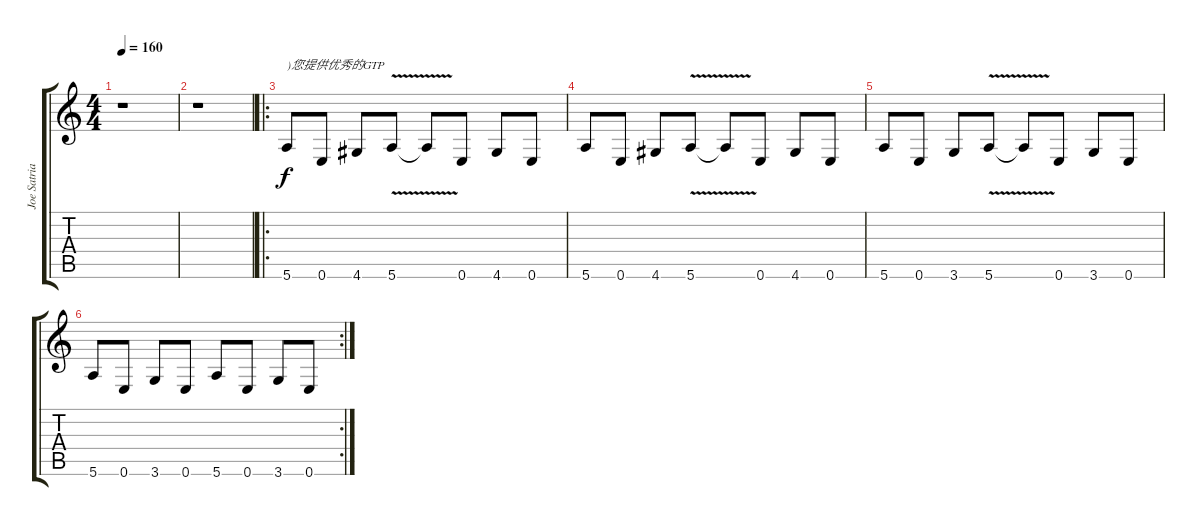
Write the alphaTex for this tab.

\track ("Joe Satriani rythmique" "Joe Satria") {instrument electricguitarmuted}
\staff {score tabs}
\tuning (E4 B3 G3 D3 A2 E2) {hide}
\ts (4 4)
\tempo 160
\clef g2
\ks c
r.1{dy f} |
r.1 |
\ro
5.6.8{txt ")您提供优秀的GTP"} 0.6.8 4.6.8 5.6{v}.8 5.6{t}.8 0.6.8 4.6.8 0.6.8 |
5.6.8 0.6.8 4.6.8 5.6{v}.8 5.6{t}.8 0.6.8 4.6.8 0.6.8 |
5.6.8 0.6.8 3.6.8 5.6{v}.8 5.6{t}.8 0.6.8 3.6.8 0.6.8 |
\rc 2
5.6.8 0.6.8 3.6.8 0.6.8 5.6.8 0.6.8 3.6.8 0.6.8
